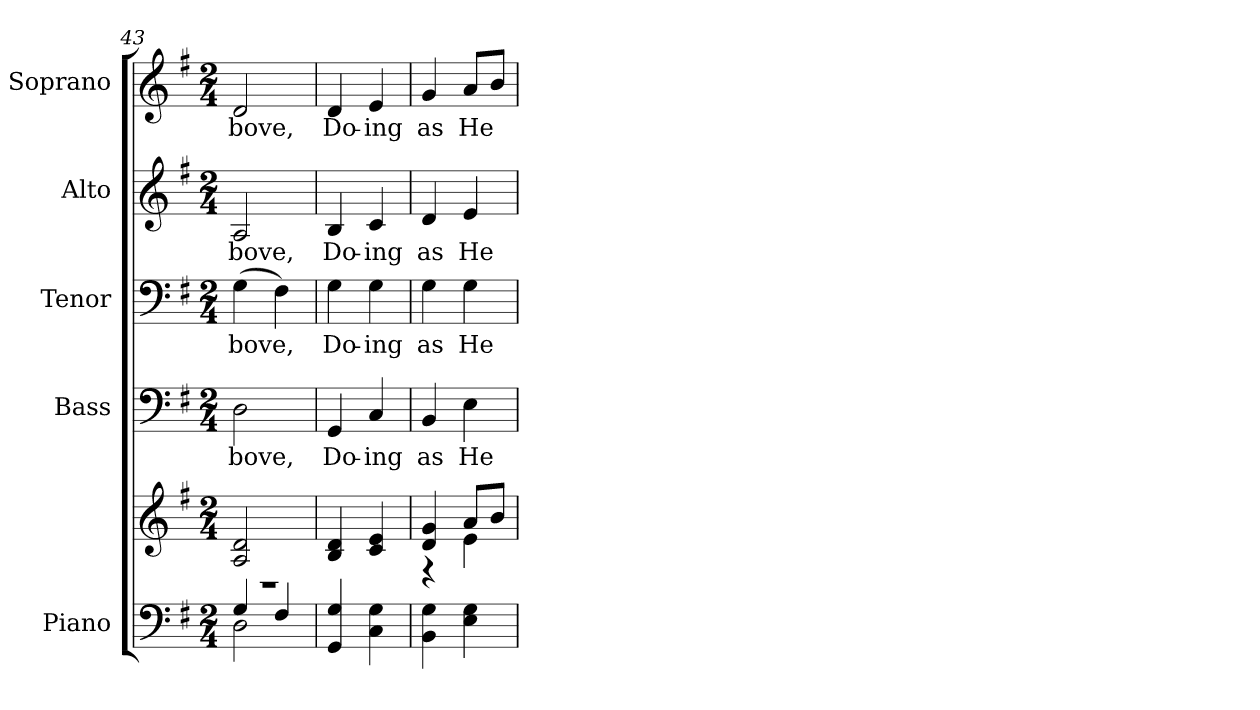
**kern	**kern	**kern	**text	**kern	**text	**kern	**text	**kern	**text
*part5	*part5	*part4	*part4	*part3	*part3	*part2	*part2	*part1	*part1
*staff6	*staff5	*staff4	*staff4	*staff3	*staff3	*staff2	*staff2	*staff1	*staff1
*I"Piano	*	*I"Bass	*	*I"Tenor	*	*I"Alto	*	*I"Soprano	*
*I'Pno.	*	*I'B.	*	*I'T.	*	*I'A.	*	*I'S.	*
*clefF4	*clefG2	*clefF4	*	*clefF4	*	*clefG2	*	*clefG2	*
*k[f#]	*k[f#]	*k[f#]	*	*k[f#]	*	*k[f#]	*	*k[f#]	*
*G:	*G:	*G:	*	*G:	*	*G:	*	*G:	*
*M2/4	*M2/4	*M2/4	*	*M2/4	*	*M2/4	*	*M2/4	*
=43	=43	=43	=43	=43	=43	=43	=43	=43	=43
*^	*^	*	*	*	*	*	*	*	*
!	!	!	!	!	!LO:LY:b:color=#000000	!	!	!	!	!	!
!	!	!	!	!	!	!	!LO:LY:b:color=#000000	!	!	!	!
!	!	!	!	!	!	!	!	!	!LO:LY:b:color=#000000	!	!
!	!	!	!	!	!	!	!	!	!	!	!LO:LY:b:color=#000000
4Gi/	2Di\	2Ai/ 2di	2r	2Di\	-bove,	(4Gi\	-bove,	2Ai/	-bove,	2di/	-bove,
4F#i/	.	.	.	.	.	4F#i\)	.	.	.	.	.
*v	*v	*	*	*	*	*	*	*	*	*	*
*	*v	*v	*	*	*	*	*	*	*	*
=44	=44	=44	=44	=44	=44	=44	=44	=44	=44
!	!	!	!LO:LY:b:color=#000000	!	!	!	!	!	!
!	!	!	!	!	!LO:LY:b:color=#000000	!	!	!	!
!	!	!	!	!	!	!	!LO:LY:b:color=#000000	!	!
!	!	!	!	!	!	!	!	!	!LO:LY:b:color=#000000
4GGi/ 4Gi	4Bi/ 4di	4GGi/	Do-	4Gi\	Do-	4Bi/	Do-	4di/	Do-
!	!	!	!LO:LY:b:color=#000000	!	!	!	!	!	!
!	!	!	!	!	!LO:LY:b:color=#000000	!	!	!	!
!	!	!	!	!	!	!	!LO:LY:b:color=#000000	!	!
!	!	!	!	!	!	!	!	!	!LO:LY:b:color=#000000
4Ci\ 4Gi	4ci/ 4ei	4Ci/	-ing	4Gi\	-ing	4ci/	-ing	4ei/	-ing
=45	=45	=45	=45	=45	=45	=45	=45	=45	=45
*	*^	*	*	*	*	*	*	*	*
!	!	!	!	!LO:LY:b:color=#000000	!	!	!	!	!	!
!	!	!	!	!	!	!LO:LY:b:color=#000000	!	!	!	!
!	!	!	!	!	!	!	!	!LO:LY:b:color=#000000	!	!
!	!	!	!	!	!	!	!	!	!	!LO:LY:b:color=#000000
4BBi\ 4Gi	4di/ 4gi	4r	4BBi/	as	4Gi\	as	4di/	as	4gi/	as
!	!	!	!	!LO:LY:b:color=#000000	!	!	!	!	!	!
!	!	!	!	!	!	!LO:LY:b:color=#000000	!	!	!	!
!	!	!	!	!	!	!	!	!LO:LY:b:color=#000000	!	!
!	!	!	!	!	!	!	!	!	!	!LO:LY:b:color=#000000
4Ei\ 4Gi	8ai/L	4ei\	4Ei\	He	4Gi\	He	4ei/	He	8ai/L	He
.	8bi/J	.	.	.	.	.	.	.	8bi/J	.
*	*v	*v	*	*	*	*	*	*	*	*
=	=	=	=	=	=	=	=	=	=
*-	*-	*-	*-	*-	*-	*-	*-	*-	*-
